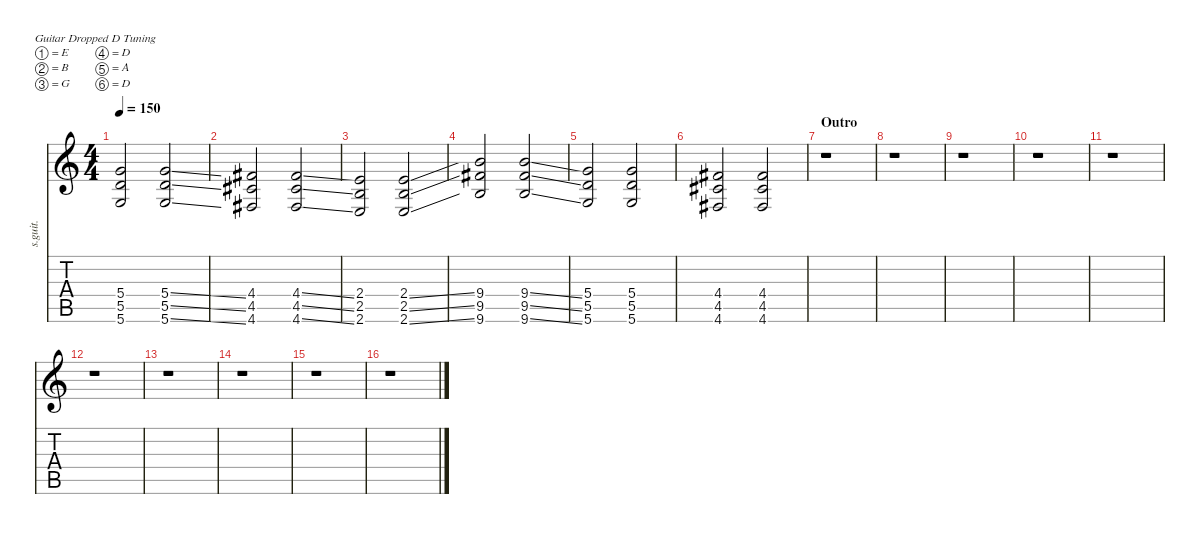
\defaultSystemsLayout 4
\hideDynamics
\bracketExtendMode nobrackets
\track ("Paul Landers " "s.guit.") {instrument distortionguitar}
\staff {score tabs}
\tuning (E4 B3 G3 D3 A2 D2)
\ts (4 4)
\tempo 150
\clef g2
\ks c
(5.4 5.5 5.6).2{lyrics (0 "") lyrics (1 "") lyrics (2 "") lyrics (3 "") lyrics (4 "") dy f} (5.4{ss} 5.5{ss} 5.6{ss}).2{lyrics (0 "") lyrics (1 "") lyrics (2 "") lyrics (3 "") lyrics (4 "")} |
(4.4{acc #} 4.5{acc #} 4.6{acc #}).2{lyrics (0 "") lyrics (1 "") lyrics (2 "") lyrics (3 "") lyrics (4 "")} (4.4{ss acc #} 4.5{ss acc #} 4.6{ss acc #}).2{lyrics (0 "") lyrics (1 "") lyrics (2 "") lyrics (3 "") lyrics (4 "")} |
(2.4 2.5 2.6).2{lyrics (0 "") lyrics (1 "") lyrics (2 "") lyrics (3 "") lyrics (4 "")} (2.4{ss} 2.5{ss} 2.6{ss}).2{lyrics (0 "") lyrics (1 "") lyrics (2 "") lyrics (3 "") lyrics (4 "")} |
(9.4 9.5{acc #} 9.6).2{lyrics (0 "") lyrics (1 "") lyrics (2 "") lyrics (3 "") lyrics (4 "")} (9.4{ss} 9.5{ss acc #} 9.6{ss}).2{lyrics (0 "") lyrics (1 "") lyrics (2 "") lyrics (3 "") lyrics (4 "")} |
(5.4 5.5 5.6).2{lyrics (0 "") lyrics (1 "") lyrics (2 "") lyrics (3 "") lyrics (4 "")} (5.4 5.5 5.6).2{lyrics (0 "") lyrics (1 "") lyrics (2 "") lyrics (3 "") lyrics (4 "")} |
(4.4{acc #} 4.5{acc #} 4.6{acc #}).2{lyrics (0 "") lyrics (1 "") lyrics (2 "") lyrics (3 "") lyrics (4 "")} (4.4{acc #} 4.5{acc #} 4.6{acc #}).2{lyrics (0 "") lyrics (1 "") lyrics (2 "") lyrics (3 "") lyrics (4 "")} |
\section ("" "Outro")
r.1 |
r.1 |
r.1 |
r.1 |
r.1 |
r.1 |
r.1 |
r.1 |
r.1 |
r.1
